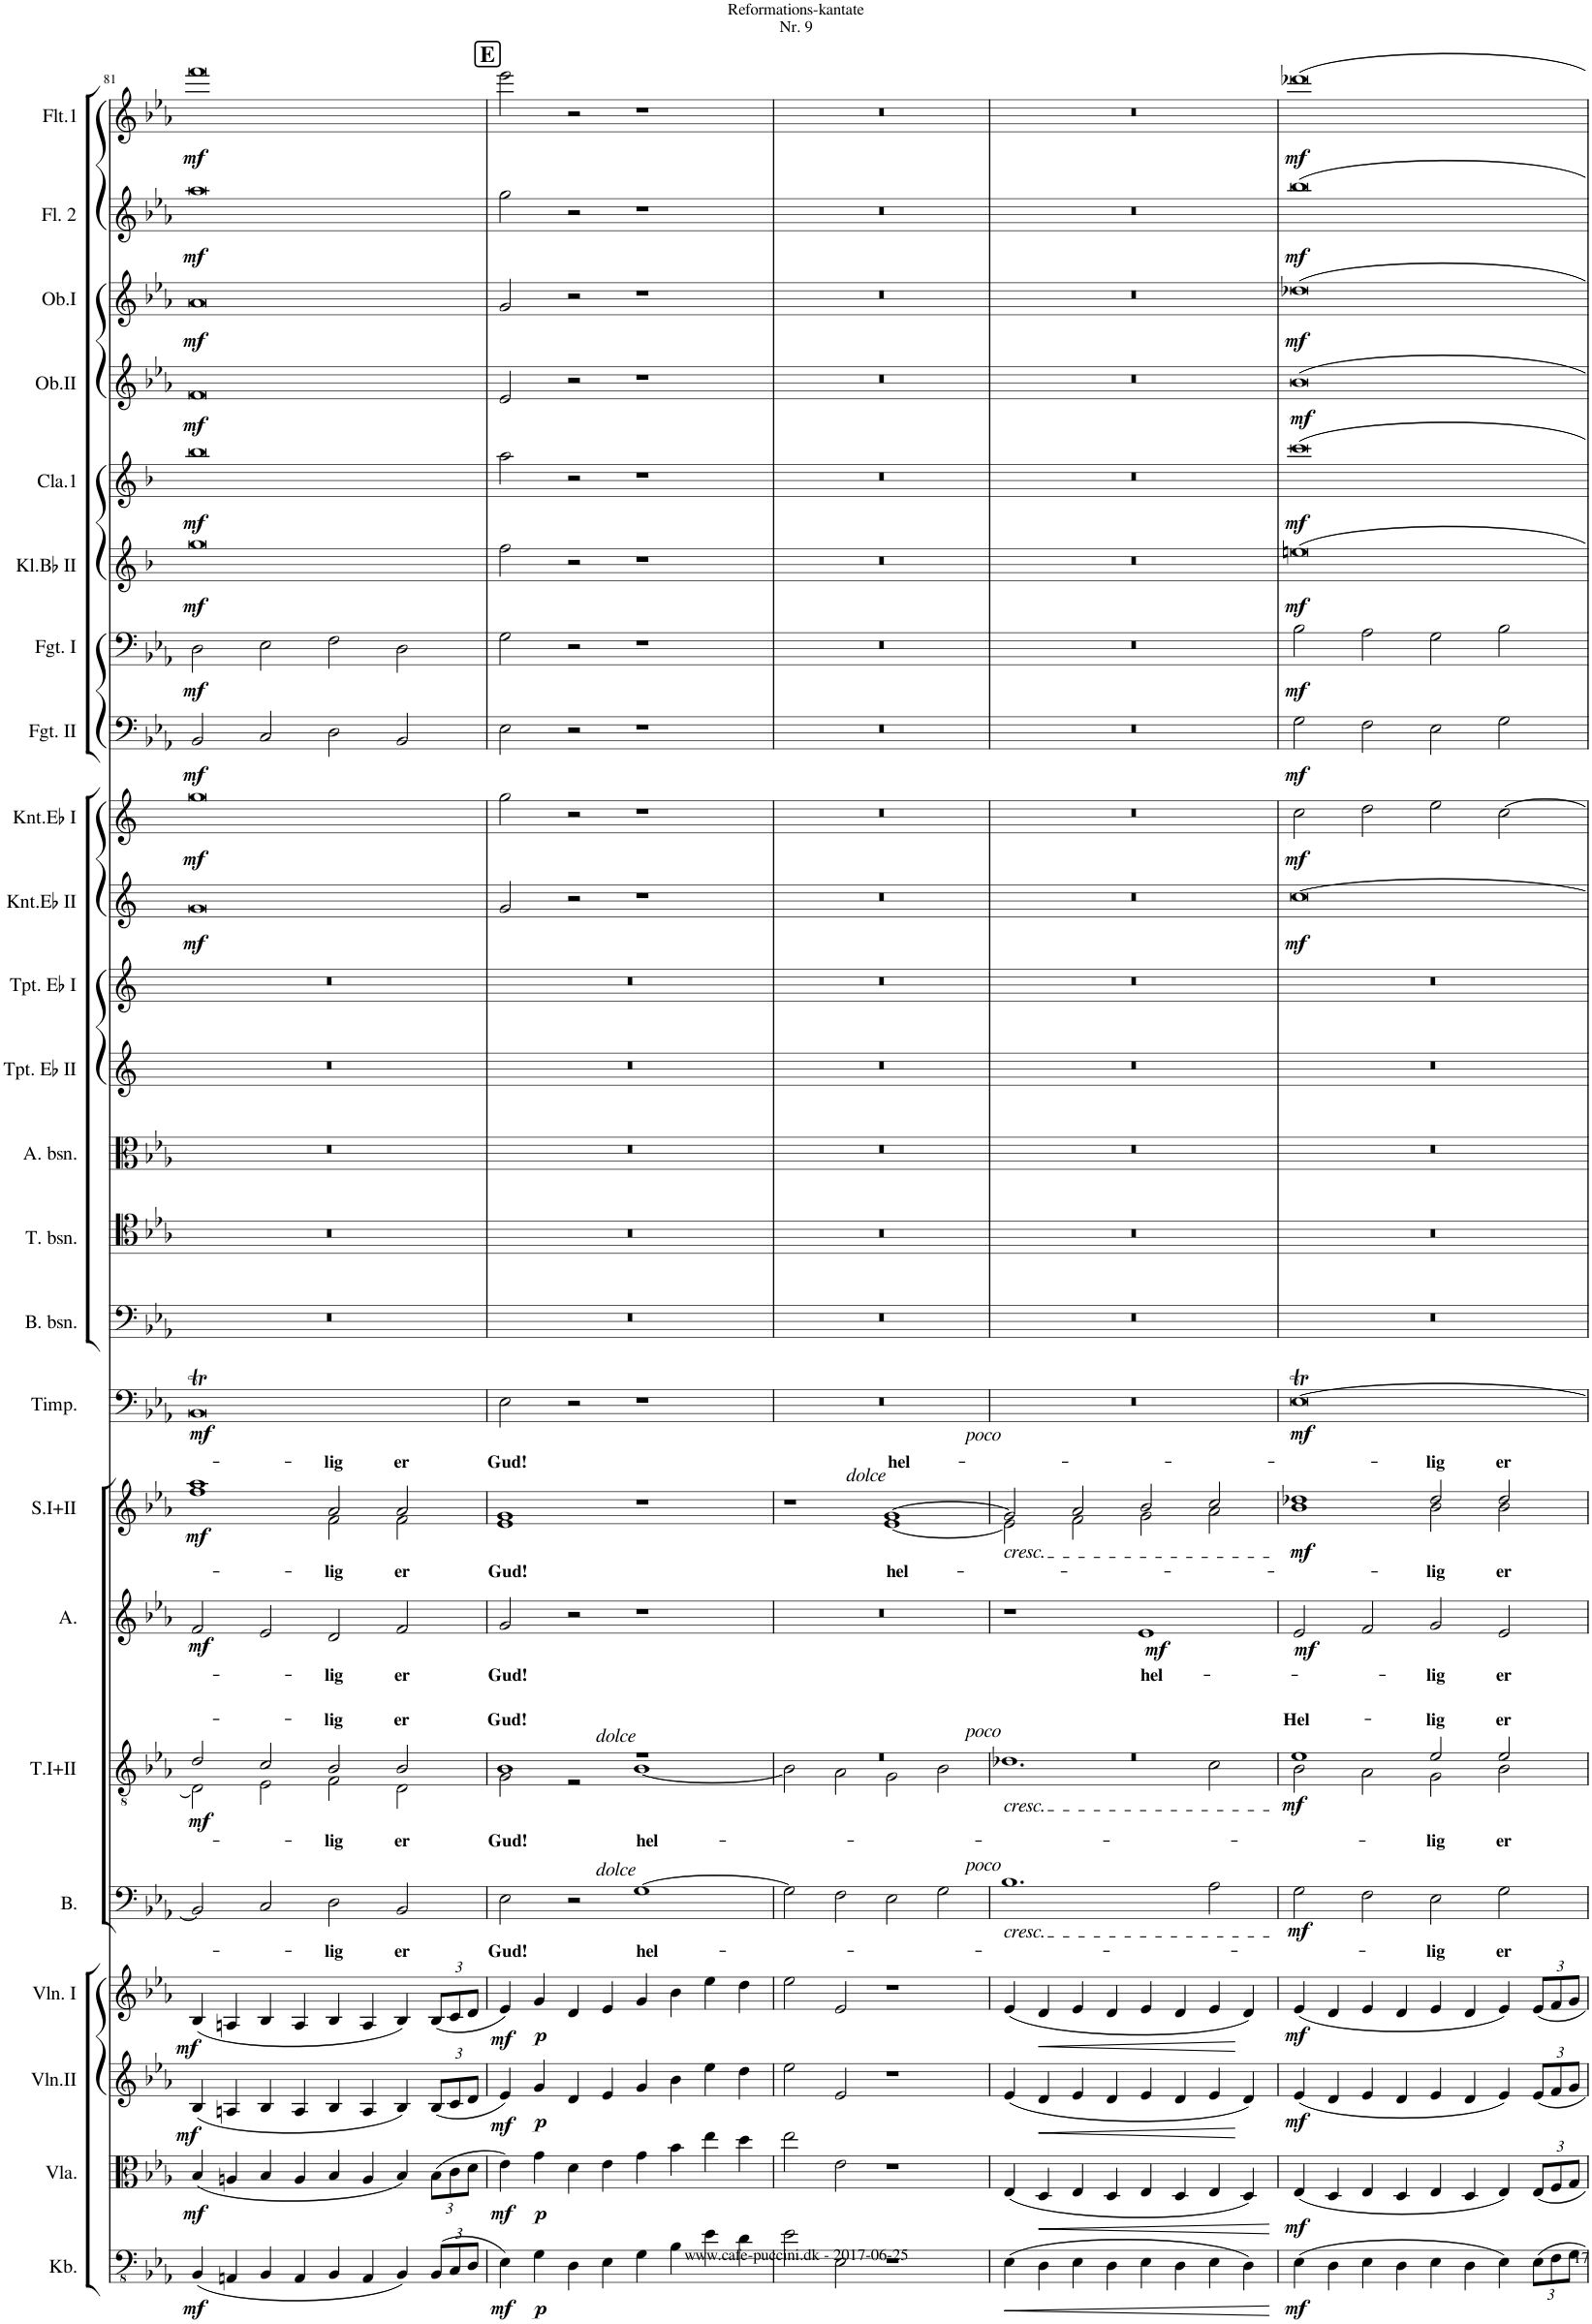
**kern	**dynam	**kern	**dynam	**kern	**dynam	**kern	**dynam	**kern	**text	**dynam	**kern	**text	**dynam	**kern	**text	**dynam	**kern	**text	**dynam	**kern	**dynam	**kern	**kern	**kern	**kern	**kern	**kern	**dynam	**kern	**dynam	**kern	**dynam	**kern	**dynam	**kern	**dynam	**kern	**dynam	**kern	**dynam	**kern	**dynam	**kern	**dynam	**kern	**dynam
*part24	*part24	*part23	*part23	*part22	*part22	*part21	*part21	*part20	*part20	*part20	*part19	*part19	*part19	*part18	*part18	*part18	*part17	*part17	*part17	*part16	*part16	*part15	*part14	*part13	*part12	*part11	*part10	*part10	*part9	*part9	*part8	*part8	*part7	*part7	*part6	*part6	*part5	*part5	*part4	*part4	*part3	*part3	*part2	*part2	*part1	*part1
*staff24	*staff24	*staff23	*staff23	*staff22	*staff22	*staff21	*staff21	*staff20	*staff20	*staff20	*staff19	*staff19	*staff19	*staff18	*staff18	*staff18	*staff17	*staff17	*staff17	*staff16	*staff16	*staff15	*staff14	*staff13	*staff12	*staff11	*staff10	*staff10	*staff9	*staff9	*staff8	*staff8	*staff7	*staff7	*staff6	*staff6	*staff5	*staff5	*staff4	*staff4	*staff3	*staff3	*staff2	*staff2	*staff1	*staff1
*I"Kontrabas	*	*I"Viola	*	*I"Violin II	*	*I"Violin I	*	*I"Bas	*	*	*I"Tenor I+II	*	*	*I"Alt	*	*	*I"Sopran I+II	*	*	*I"Timpani	*	*I"Basbasun	*I"Tenorbasun	*I"Altbasun	*I"Trompet i Eb II	*I"Trompet i Eb I	*I"Kornet i Eb II	*	*I"Kornet i Eb I	*	*I"Fagot II	*	*I"Fagot I	*	*I"Klarinet i Bb II	*	*I"Clarinetto 1 (Bb)	*	*I"Obo II	*	*I"Obo I	*	*I"Flauto 2	*	*I"Flauto 1	*
*I'Kb.	*	*I'Vla.	*	*I'Vln.II	*	*I'Vln. I	*	*I'B.	*	*	*I'T.I+II	*	*	*I'A.	*	*	*I'S.I+II	*	*	*I'Timp.	*	*I'B. bsn.	*I'T. bsn.	*I'A. bsn.	*I'Tpt. Eb II	*I'Tpt. Eb I	*I'Knt.Eb II	*	*I'Knt.Eb I	*	*I'Fgt. II	*	*I'Fgt. I	*	*I'Kl.Bb II	*	*I'Cla.1	*	*I'Ob.II	*	*I'Ob.I	*	*I'Fl. 2	*	*I'Flt.1	*
!!LO:PB:g=z
*clefFv4	*	*clefC3	*	*clefG2	*	*clefG2	*	*clefF4	*	*	*clefGv2	*	*	*clefG2	*	*	*clefG2	*	*	*clefF4	*	*clefF4	*clefC4	*clefC3	*clefG2	*clefG2	*clefG2	*	*clefG2	*	*clefF4	*	*clefF4	*	*clefG2	*	*clefG2	*	*clefG2	*	*clefG2	*	*clefG2	*	*clefG2	*
*Trd7c12	*	*	*	*	*	*	*	*	*	*	*	*	*	*	*	*	*	*	*	*	*	*	*	*	*Trd-2c-3	*Trd-2c-3	*Trd-2c-3	*	*Trd-2c-3	*	*	*	*	*	*Trd1c2	*	*Trd1c2	*	*	*	*	*	*	*	*	*
*k[b-e-a-]	*	*k[b-e-a-]	*	*k[b-e-a-]	*	*k[b-e-a-]	*	*k[b-e-a-]	*	*	*k[b-e-a-]	*	*	*k[b-e-a-]	*	*	*k[b-e-a-]	*	*	*k[b-e-a-]	*	*k[b-e-a-]	*k[b-e-a-]	*k[b-e-a-]	*k[]	*k[]	*k[]	*	*k[]	*	*k[b-e-a-]	*	*k[b-e-a-]	*	*k[b-]	*	*k[b-]	*	*k[b-e-a-]	*	*k[b-e-a-]	*	*k[b-e-a-]	*	*k[b-e-a-]	*
*M8/4	*	*M8/4	*	*M8/4	*	*M8/4	*	*M8/4	*	*	*M8/4	*	*	*M8/4	*	*	*M8/4	*	*	*M8/4	*	*M8/4	*M8/4	*M8/4	*M8/4	*M8/4	*M8/4	*	*M8/4	*	*M8/4	*	*M8/4	*	*M8/4	*	*M8/4	*	*M8/4	*	*M8/4	*	*M8/4	*	*M8/4	*
*met(c|)	*	*met(c|)	*	*met(c|)	*	*met(c|)	*	*met(c|)	*	*	*met(c|)	*	*	*met(c|)	*	*	*met(c|)	*	*	*met(c|)	*	*met(c|)	*met(c|)	*met(c|)	*met(c|)	*met(c|)	*met(c|)	*	*met(c|)	*	*met(c|)	*	*met(c|)	*	*met(c|)	*	*met(c|)	*	*met(c|)	*	*met(c|)	*	*met(c|)	*	*met(c|)	*
=81	=81	=81	=81	=81	=81	=81	=81	=81	=81	=81	=81	=81	=81	=81	=81	=81	=81	=81	=81	=81	=81	=81	=81	=81	=81	=81	=81	=81	=81	=81	=81	=81	=81	=81	=81	=81	=81	=81	=81	=81	=81	=81	=81	=81	=81	=81
*	*	*	*	*	*	*	*	*	*	*	*^	*	*	*	*	*	*^	*	*	*	*	*	*	*	*	*	*	*	*	*	*	*	*	*	*	*	*	*	*	*	*	*	*	*	*	*
!	!LO:DY:b	!	!LO:DY:b	!	!LO:DY:b	!	!LO:DY:b	!	!	!	!	!	!	!LO:DY:b	!	!	!LO:DY:b	!	!	!	!LO:DY:b	!	!LO:DY:b	!	!	!	!	!	!	!LO:DY:b	!	!LO:DY:b	!	!LO:DY:b	!	!LO:DY:b	!	!LO:DY:b	!	!LO:DY:b	!	!LO:DY:b	!	!LO:DY:b	!	!LO:DY:b	!	!LO:DY:b
(4BBB-/	mf	(4B-/	mf	(4B-/	mf	(4B-/	mf	2BB-/]	.	.	2d/	2D\]	.	mf	2f/	.	mf	1aa-	1ff	.	mf	0BB-T	mf	0r	0r	0r	0r	0r	0g	mf	0gg	mf	2BB-/	mf	2D\	mf	0gg	mf	0bb-	mf	0f	mf	0a-	mf	0aa-	mf	0fff	mf
4AAAn/	.	4An/	.	4An/	.	4An/	.	.	.	.	.	.	.	.	.	.	.	.	.	.	.	.	.	.	.	.	.	.	.	.	.	.	.	.	.	.	.	.	.	.	.	.	.	.	.	.	.	.
4BBB-/	.	4B-/	.	4B-/	.	4B-/	.	2C/	.	.	2c/	2E-\	.	.	2e-/	.	.	.	.	.	.	.	.	.	.	.	.	.	.	.	.	.	2C/	.	2E-\	.	.	.	.	.	.	.	.	.	.	.	.	.
4AAA/	.	4A/	.	4A/	.	4A/	.	.	.	.	.	.	.	.	.	.	.	.	.	.	.	.	.	.	.	.	.	.	.	.	.	.	.	.	.	.	.	.	.	.	.	.	.	.	.	.	.	.
!	!	!	!	!	!	!	!	!	!LO:LY:b	!	!	!	!LO:LY:a	!	!	!	!	!	!	!	!	!	!	!	!	!	!	!	!	!	!	!	!	!	!	!	!	!	!	!	!	!	!	!	!	!	!	!
!	!	!	!	!	!	!	!	!	!	!	!	!	!LO:LY:b	!	!	!LO:LY:b	!	!	!	!LO:LY:a	!	!	!	!	!	!	!	!	!	!	!	!	!	!	!	!	!	!	!	!	!	!	!	!	!	!	!	!
!	!	!	!	!	!	!	!	!	!	!	!	!	!	!	!	!	!	!	!	!LO:LY:b	!	!	!	!	!	!	!	!	!	!	!	!	!	!	!	!	!	!	!	!	!	!	!	!	!	!	!	!
4BBB-/	.	4B-/	.	4B-/	.	4B-/	.	2D\	-lig	.	2B-/	2F\	-lig	.	2d/	-lig	.	2a-/	2f\	-lig	.	.	.	.	.	.	.	.	.	.	.	.	2D\	.	2F\	.	.	.	.	.	.	.	.	.	.	.	.	.
4AAA/	.	4A/	.	4A/	.	4A/	.	.	.	.	.	.	.	.	.	.	.	.	.	.	.	.	.	.	.	.	.	.	.	.	.	.	.	.	.	.	.	.	.	.	.	.	.	.	.	.	.	.
!	!	!	!	!	!	!	!	!	!LO:LY:b	!	!	!	!LO:LY:a	!	!	!	!	!	!	!	!	!	!	!	!	!	!	!	!	!	!	!	!	!	!	!	!	!	!	!	!	!	!	!	!	!	!	!
!	!	!	!	!	!	!	!	!	!	!	!	!	!LO:LY:b	!	!	!LO:LY:b	!	!	!	!LO:LY:a	!	!	!	!	!	!	!	!	!	!	!	!	!	!	!	!	!	!	!	!	!	!	!	!	!	!	!	!
!	!	!	!	!	!	!	!	!	!	!	!	!	!	!	!	!	!	!	!	!LO:LY:b	!	!	!	!	!	!	!	!	!	!	!	!	!	!	!	!	!	!	!	!	!	!	!	!	!	!	!	!
4BBB-/)	.	4B-/)	.	4B-/)	.	4B-/)	.	2BB-/	er	.	2B-/	2D\	er	.	2f/	er	.	2a-/	2f\	er	.	.	.	.	.	.	.	.	.	.	.	.	2BB-/	.	2D\	.	.	.	.	.	.	.	.	.	.	.	.	.
*Xbrackettup	*	*Xbrackettup	*	*Xbrackettup	*	*Xbrackettup	*	*	*	*	*	*	*	*	*	*	*	*	*	*	*	*	*	*	*	*	*	*	*	*	*	*	*	*	*	*	*	*	*	*	*	*	*	*	*	*	*	*
(12BBB-/L	.	(12B-\L	.	(12B-/L	.	(12B-/L	.	.	.	.	.	.	.	.	.	.	.	.	.	.	.	.	.	.	.	.	.	.	.	.	.	.	.	.	.	.	.	.	.	.	.	.	.	.	.	.	.	.
12CC/	.	12c\	.	12c/	.	12c/	.	.	.	.	.	.	.	.	.	.	.	.	.	.	.	.	.	.	.	.	.	.	.	.	.	.	.	.	.	.	.	.	.	.	.	.	.	.	.	.	.	.
12DD/J	.	12d\J	.	12d/J	.	12d/J	.	.	.	.	.	.	.	.	.	.	.	.	.	.	.	.	.	.	.	.	.	.	.	.	.	.	.	.	.	.	.	.	.	.	.	.	.	.	.	.	.	.
!!LO:REH:place=s1:a:B:cj:fs=14:t=E
=82	=82	=82	=82	=82	=82	=82	=82	=82	=82	=82	=82	=82	=82	=82	=82	=82	=82	=82	=82	=82	=82	=82	=82	=82	=82	=82	=82	=82	=82	=82	=82	=82	=82	=82	=82	=82	=82	=82	=82	=82	=82	=82	=82	=82	=82	=82	=82	=82
!	!	!	!	!	!	!	!	!	!LO:LY:b	!	!	!	!LO:LY:a	!	!	!	!	!	!	!	!	!	!	!	!	!	!	!	!	!	!	!	!	!	!	!	!	!	!	!	!	!	!	!	!	!	!	!
!	!	!	!	!	!	!	!	!	!	!	!	!	!LO:LY:b	!	!	!LO:LY:b	!	!	!	!LO:LY:a	!	!	!	!	!	!	!	!	!	!	!	!	!	!	!	!	!	!	!	!	!	!	!	!	!	!	!	!
!	!LO:DY:b	!	!LO:DY:b	!	!LO:DY:b	!	!LO:DY:b	!	!	!	!	!	!	!	!	!	!	!	!	!LO:LY:b	!	!	!	!	!	!	!	!	!	!	!	!	!	!	!	!	!	!	!	!	!	!	!	!	!	!	!	!
4EE-\)	mf	4e-\)	mf	4e-/)	mf	4e-/)	mf	2E-\	Gud!	.	1B-	2G\	Gud!	.	2g/	Gud!	.	1g	1e-	Gud!	.	2E-\	.	0r	0r	0r	0r	0r	2g/	.	2gg\	.	2E-\	.	2G\	.	2ff\	.	2aa\	.	2e-/	.	2g/	.	2gg\	.	2eee-\	.
!	!LO:DY:b	!	!LO:DY:b	!	!LO:DY:b	!	!LO:DY:b	!	!	!	!	!	!	!	!	!	!	!	!	!	!	!	!	!	!	!	!	!	!	!	!	!	!	!	!	!	!	!	!	!	!	!	!	!	!	!	!	!
4GG\	p	4g\	p	4g/	p	4g/	p	.	.	.	.	.	.	.	.	.	.	.	.	.	.	.	.	.	.	.	.	.	.	.	.	.	.	.	.	.	.	.	.	.	.	.	.	.	.	.	.	.
4DD\	.	4d\	.	4d/	.	4d/	.	2r	.	.	.	2r	.	.	2r	.	.	.	.	.	.	2r	.	.	.	.	.	.	2r	.	2r	.	2r	.	2r	.	2r	.	2r	.	2r	.	2r	.	2r	.	2r	.
4EE-\	.	4e-\	.	4e-/	.	4e-/	.	.	.	.	.	.	.	.	.	.	.	.	.	.	.	.	.	.	.	.	.	.	.	.	.	.	.	.	.	.	.	.	.	.	.	.	.	.	.	.	.	.
!	!	!	!	!	!	!	!	!	!	!	!LO:TX:a:i:t=dolce	!	!	!	!	!	!	!	!	!	!	!	!	!	!	!	!	!	!	!	!	!	!	!	!	!	!	!	!	!	!	!	!	!	!	!	!	!
!	!	!	!	!	!	!	!	!LO:TX:a:i:t=dolce	!	!	!	!	!	!	!	!	!	!	!	!	!	!	!	!	!	!	!	!	!	!	!	!	!	!	!	!	!	!	!	!	!	!	!	!	!	!	!	!
!	!	!	!	!	!	!	!	!	!LO:LY:b	!	!	!	!LO:LY:b	!	!	!	!	!	!	!	!	!	!	!	!	!	!	!	!	!	!	!	!	!	!	!	!	!	!	!	!	!	!	!	!	!	!	!
4GG\	.	4g\	.	4g/	.	4g/	.	[1G	hel-	.	1r	[1B-	hel-	.	1r	.	.	1r	1ryy	.	.	1r	.	.	.	.	.	.	1r	.	1r	.	1r	.	1r	.	1r	.	1r	.	1r	.	1r	.	1r	.	1r	.
4BB-\	.	4b-\	.	4b-\	.	4b-\	.	.	.	.	.	.	.	.	.	.	.	.	.	.	.	.	.	.	.	.	.	.	.	.	.	.	.	.	.	.	.	.	.	.	.	.	.	.	.	.	.	.
4E-\	.	4ee-\	.	4ee-\	.	4ee-\	.	.	.	.	.	.	.	.	.	.	.	.	.	.	.	.	.	.	.	.	.	.	.	.	.	.	.	.	.	.	.	.	.	.	.	.	.	.	.	.	.	.
4D\	.	4dd\	.	4dd\	.	4dd\	.	.	.	.	.	.	.	.	.	.	.	.	.	.	.	.	.	.	.	.	.	.	.	.	.	.	.	.	.	.	.	.	.	.	.	.	.	.	.	.	.	.
=83	=83	=83	=83	=83	=83	=83	=83	=83	=83	=83	=83	=83	=83	=83	=83	=83	=83	=83	=83	=83	=83	=83	=83	=83	=83	=83	=83	=83	=83	=83	=83	=83	=83	=83	=83	=83	=83	=83	=83	=83	=83	=83	=83	=83	=83	=83	=83	=83
2E-\	.	2ee-\	.	2ee-\	.	2ee-\	.	2G\]	.	.	0r	2B-\]	.	.	0r	.	.	1r	1ryy	.	.	0r	.	0r	0r	0r	0r	0r	0r	.	0r	.	0r	.	0r	.	0r	.	0r	.	0r	.	0r	.	0r	.	0r	.
2EE-\	.	2e-\	.	2e-/	.	2e-/	.	2F\	.	.	.	2A-\	.	.	.	.	.	.	.	.	.	.	.	.	.	.	.	.	.	.	.	.	.	.	.	.	.	.	.	.	.	.	.	.	.	.	.	.
!	!	!	!	!	!	!	!	!	!	!	!	!	!	!	!	!	!	!LO:TX:a:i:t=dolce	!	!	!	!	!	!	!	!	!	!	!	!	!	!	!	!	!	!	!	!	!	!	!	!	!	!	!	!	!	!
!	!	!	!	!	!	!	!	!	!	!	!	!	!	!	!	!	!	!	!	!LO:LY:a	!	!	!	!	!	!	!	!	!	!	!	!	!	!	!	!	!	!	!	!	!	!	!	!	!	!	!	!
!	!	!	!	!	!	!	!	!	!	!	!	!	!	!	!	!	!	!	!	!LO:LY:b	!	!	!	!	!	!	!	!	!	!	!	!	!	!	!	!	!	!	!	!	!	!	!	!	!	!	!	!
1r	.	1r	.	1r	.	1r	.	2E-\	.	.	.	2G\	.	.	.	.	.	[1g	[1e-	hel-	.	.	.	.	.	.	.	.	.	.	.	.	.	.	.	.	.	.	.	.	.	.	.	.	.	.	.	.
.	.	.	.	.	.	.	.	2G\	.	.	.	2B-\	.	.	.	.	.	.	.	.	.	.	.	.	.	.	.	.	.	.	.	.	.	.	.	.	.	.	.	.	.	.	.	.	.	.	.	.
=84	=84	=84	=84	=84	=84	=84	=84	=84	=84	=84	=84	=84	=84	=84	=84	=84	=84	=84	=84	=84	=84	=84	=84	=84	=84	=84	=84	=84	=84	=84	=84	=84	=84	=84	=84	=84	=84	=84	=84	=84	=84	=84	=84	=84	=84	=84	=84	=84
!	!	!	!	!	!	!	!	!	!	!	!	!	!	!	!	!	!	!LO:TX:a:i:t=poco	!	!	!	!	!	!	!	!	!	!	!	!	!	!	!	!	!	!	!	!	!	!	!	!	!	!	!	!	!	!
!	!	!	!	!	!	!	!	!	!	!	!	!	!	!	!	!	!	!LO:TX:b:i:t=cresc.	!	!	!	!	!	!	!	!	!	!	!	!	!	!	!	!	!	!	!	!	!	!	!	!	!	!	!	!	!	!
!	!	!	!	!	!	!	!	!	!	!	!LO:TX:a:i:t=poco	!	!	!	!	!	!	!	!	!	!	!	!	!	!	!	!	!	!	!	!	!	!	!	!	!	!	!	!	!	!	!	!	!	!	!	!	!
!	!	!	!	!	!	!	!	!	!	!	!LO:TX:b:i:t=cresc.	!	!	!	!	!	!	!	!	!	!	!	!	!	!	!	!	!	!	!	!	!	!	!	!	!	!	!	!	!	!	!	!	!	!	!	!	!
!	!	!	!	!	!	!	!	!LO:TX:a:i:t=poco	!	!	!	!	!	!	!	!	!	!	!	!	!	!	!	!	!	!	!	!	!	!	!	!	!	!	!	!	!	!	!	!	!	!	!	!	!	!	!	!
!	!	!	!	!	!	!	!	!LO:TX:b:i:t=cresc.	!	!	!	!	!	!	!	!	!	!	!	!	!	!	!	!	!	!	!	!	!	!	!	!	!	!	!	!	!	!	!	!	!	!	!	!	!	!	!	!
!	!LO:HP:b	!	!	!	!	!	!	!	!	!	!	!	!	!	!	!	!	!	!	!	!	!	!	!	!	!	!	!	!	!	!	!	!	!	!	!	!	!	!	!	!	!	!	!	!	!	!	!
(4EE-\	<	(4E-/	.	(4e-/	.	(4e-/	.	1.B-	.	.	0r	1.d-X	.	.	1r	.	.	2g/]	2e-\]	.	.	0r	.	0r	0r	0r	0r	0r	0r	.	0r	.	0r	.	0r	.	0r	.	0r	.	0r	.	0r	.	0r	.	0r	.
!	!	!	!LO:HP:b	!	!LO:HP:b	!	!LO:HP:b	!	!	!	!	!	!	!	!	!	!	!	!	!	!	!	!	!	!	!	!	!	!	!	!	!	!	!	!	!	!	!	!	!	!	!	!	!	!	!	!	!
4DD\	.	4D/	<	4d/	<	4d/	<	.	.	.	.	.	.	.	.	.	.	.	.	.	.	.	.	.	.	.	.	.	.	.	.	.	.	.	.	.	.	.	.	.	.	.	.	.	.	.	.	.
4EE-\	.	4E-/	.	4e-/	.	4e-/	.	.	.	.	.	.	.	.	.	.	.	2a-/	2f\	.	.	.	.	.	.	.	.	.	.	.	.	.	.	.	.	.	.	.	.	.	.	.	.	.	.	.	.	.
4DD\	.	4D/	.	4d/	.	4d/	.	.	.	.	.	.	.	.	.	.	.	.	.	.	.	.	.	.	.	.	.	.	.	.	.	.	.	.	.	.	.	.	.	.	.	.	.	.	.	.	.	.
!	!	!	!	!	!	!	!	!	!	!	!	!	!	!	!	!LO:LY:b	!LO:DY:b	!	!	!	!	!	!	!	!	!	!	!	!	!	!	!	!	!	!	!	!	!	!	!	!	!	!	!	!	!	!	!
4EE-\	.	4E-/	.	4e-/	.	4e-/	.	.	.	.	.	.	.	.	1e-	hel-	mf	2b-/	2g\	.	.	.	.	.	.	.	.	.	.	.	.	.	.	.	.	.	.	.	.	.	.	.	.	.	.	.	.	.
4DD\	.	4D/	.	4d/	.	4d/	.	.	.	.	.	.	.	.	.	.	.	.	.	.	.	.	.	.	.	.	.	.	.	.	.	.	.	.	.	.	.	.	.	.	.	.	.	.	.	.	.	.
4EE-\	.	4E-/	.	4e-/	.	4e-/	.	2A-\	.	.	.	2c\	.	.	.	.	.	2cc/	2a-\	.	.	.	.	.	.	.	.	.	.	.	.	.	.	.	.	.	.	.	.	.	.	.	.	.	.	.	.	.
4DD\)	.	4D/)	.	4d/)	[	4d/)	[	.	.	.	.	.	.	.	.	.	.	.	.	.	.	.	.	.	.	.	.	.	.	.	.	.	.	.	.	.	.	.	.	.	.	.	.	.	.	.	.	.
*	*	*	*	*	*	*	*	*	*	*	*v	*v	*	*	*	*	*	*v	*v	*	*	*	*	*	*	*	*	*	*	*	*	*	*	*	*	*	*	*	*	*	*	*	*	*	*	*	*	*
.	[	.	[	.	.	.	.	.	.	.	.	.	.	.	.	.	.	.	.	.	.	.	.	.	.	.	.	.	.	.	.	.	.	.	.	.	.	.	.	.	.	.	.	.	.	.
=85	=85	=85	=85	=85	=85	=85	=85	=85	=85	=85	=85	=85	=85	=85	=85	=85	=85	=85	=85	=85	=85	=85	=85	=85	=85	=85	=85	=85	=85	=85	=85	=85	=85	=85	=85	=85	=85	=85	=85	=85	=85	=85	=85	=85	=85	=85
!	!LO:DY:b	!	!LO:DY:b	!	!LO:DY:b	!	!LO:DY:b	!	!	!LO:DY:b	!	!LO:LY:a	!LO:DY:b	!	!	!LO:DY:b	!	!	!LO:DY:b	!	!LO:DY:b	!	!	!	!	!	!	!LO:DY:b	!	!LO:DY:b	!	!LO:DY:b	!	!LO:DY:b	!	!LO:DY:b	!	!LO:DY:b	!	!LO:DY:b	!	!LO:DY:b	!	!LO:DY:b	!	!LO:DY:b
*	*	*	*	*	*	*	*	*	*	*	*^	*	*	*	*	*	*^	*	*	*	*	*	*	*	*	*	*	*	*	*	*	*	*	*	*	*	*	*	*	*	*	*	*	*	*	*
(4EE-\	mf	(4E-/	mf	(4e-/	mf	(4e-/	mf	2G\	.	mf	1e-	2B-\	Hel-	mf	2e-/	.	mf	1dd-X	1b-	.	mf	[0E-T	mf	0r	0r	0r	0r	0r	[0cc	mf	2cc\	mf	2G\	mf	2B-\	mf	0een	mf	0ccc	mf	0b-	mf	0dd-X	mf	0bb-	mf	0ddd-X	mf
4DD\	.	4D/	.	4d/	.	4d/	.	.	.	.	.	.	.	.	.	.	.	.	.	.	.	.	.	.	.	.	.	.	.	.	.	.	.	.	.	.	.	.	.	.	.	.	.	.	.	.	.	.
4EE-\	.	4E-/	.	4e-/	.	4e-/	.	2F\	.	.	.	2A-\	.	.	2f/	.	.	.	.	.	.	.	.	.	.	.	.	.	.	.	2dd\	.	2F\	.	2A-\	.	.	.	.	.	.	.	.	.	.	.	.	.
4DD\	.	4D/	.	4d/	.	4d/	.	.	.	.	.	.	.	.	.	.	.	.	.	.	.	.	.	.	.	.	.	.	.	.	.	.	.	.	.	.	.	.	.	.	.	.	.	.	.	.	.	.
!	!	!	!	!	!	!	!	!	!LO:LY:b	!	!	!	!LO:LY:a	!	!	!	!	!	!	!	!	!	!	!	!	!	!	!	!	!	!	!	!	!	!	!	!	!	!	!	!	!	!	!	!	!	!	!
!	!	!	!	!	!	!	!	!	!	!	!	!	!LO:LY:b	!	!	!LO:LY:b	!	!	!	!LO:LY:a	!	!	!	!	!	!	!	!	!	!	!	!	!	!	!	!	!	!	!	!	!	!	!	!	!	!	!	!
!	!	!	!	!	!	!	!	!	!	!	!	!	!	!	!	!	!	!	!	!LO:LY:b	!	!	!	!	!	!	!	!	!	!	!	!	!	!	!	!	!	!	!	!	!	!	!	!	!	!	!	!
4EE-\	.	4E-/	.	4e-/	.	4e-/	.	2E-\	-lig	.	2e-/	2G\	-lig	.	2g/	-lig	.	2dd-/	2b-\	-lig	.	.	.	.	.	.	.	.	.	.	2ee\	.	2E-\	.	2G\	.	.	.	.	.	.	.	.	.	.	.	.	.
4DD\	.	4D/	.	4d/	.	4d/	.	.	.	.	.	.	.	.	.	.	.	.	.	.	.	.	.	.	.	.	.	.	.	.	.	.	.	.	.	.	.	.	.	.	.	.	.	.	.	.	.	.
!	!	!	!	!	!	!	!	!	!LO:LY:b	!	!	!	!LO:LY:a	!	!	!	!	!	!	!	!	!	!	!	!	!	!	!	!	!	!	!	!	!	!	!	!	!	!	!	!	!	!	!	!	!	!	!
!	!	!	!	!	!	!	!	!	!	!	!	!	!LO:LY:b	!	!	!LO:LY:b	!	!	!	!LO:LY:a	!	!	!	!	!	!	!	!	!	!	!	!	!	!	!	!	!	!	!	!	!	!	!	!	!	!	!	!
!	!	!	!	!	!	!	!	!	!	!	!	!	!	!	!	!	!	!	!	!LO:LY:b	!	!	!	!	!	!	!	!	!	!	!	!	!	!	!	!	!	!	!	!	!	!	!	!	!	!	!	!
4EE-\)	.	4E-/)	.	4e-/)	.	4e-/)	.	2G\	er	.	2e-/	2B-\	er	.	2e-/	er	.	2dd-/	2b-\	er	.	.	.	.	.	.	.	.	.	.	[2cc\	.	2G\	.	2B-\	.	.	.	.	.	.	.	.	.	.	.	.	.
12EE-\L	.	12E-/L	.	12e-/L	.	12e-/L	.	.	.	.	.	.	.	.	.	.	.	.	.	.	.	.	.	.	.	.	.	.	.	.	.	.	.	.	.	.	.	.	.	.	.	.	.	.	.	.	.	.
12FF\	.	12F/	.	12f/	.	12f/	.	.	.	.	.	.	.	.	.	.	.	.	.	.	.	.	.	.	.	.	.	.	.	.	.	.	.	.	.	.	.	.	.	.	.	.	.	.	.	.	.	.
12GG\J	.	12G/J	.	12g/J	.	12g/J	.	.	.	.	.	.	.	.	.	.	.	.	.	.	.	.	.	.	.	.	.	.	.	.	.	.	.	.	.	.	.	.	.	.	.	.	.	.	.	.	.	.
*	*	*	*	*	*	*	*	*	*	*	*v	*v	*	*	*	*	*	*v	*v	*	*	*	*	*	*	*	*	*	*	*	*	*	*	*	*	*	*	*	*	*	*	*	*	*	*	*	*	*
=	=	=	=	=	=	=	=	=	=	=	=	=	=	=	=	=	=	=	=	=	=	=	=	=	=	=	=	=	=	=	=	=	=	=	=	=	=	=	=	=	=	=	=	=	=	=
*-	*-	*-	*-	*-	*-	*-	*-	*-	*-	*-	*-	*-	*-	*-	*-	*-	*-	*-	*-	*-	*-	*-	*-	*-	*-	*-	*-	*-	*-	*-	*-	*-	*-	*-	*-	*-	*-	*-	*-	*-	*-	*-	*-	*-	*-	*-
